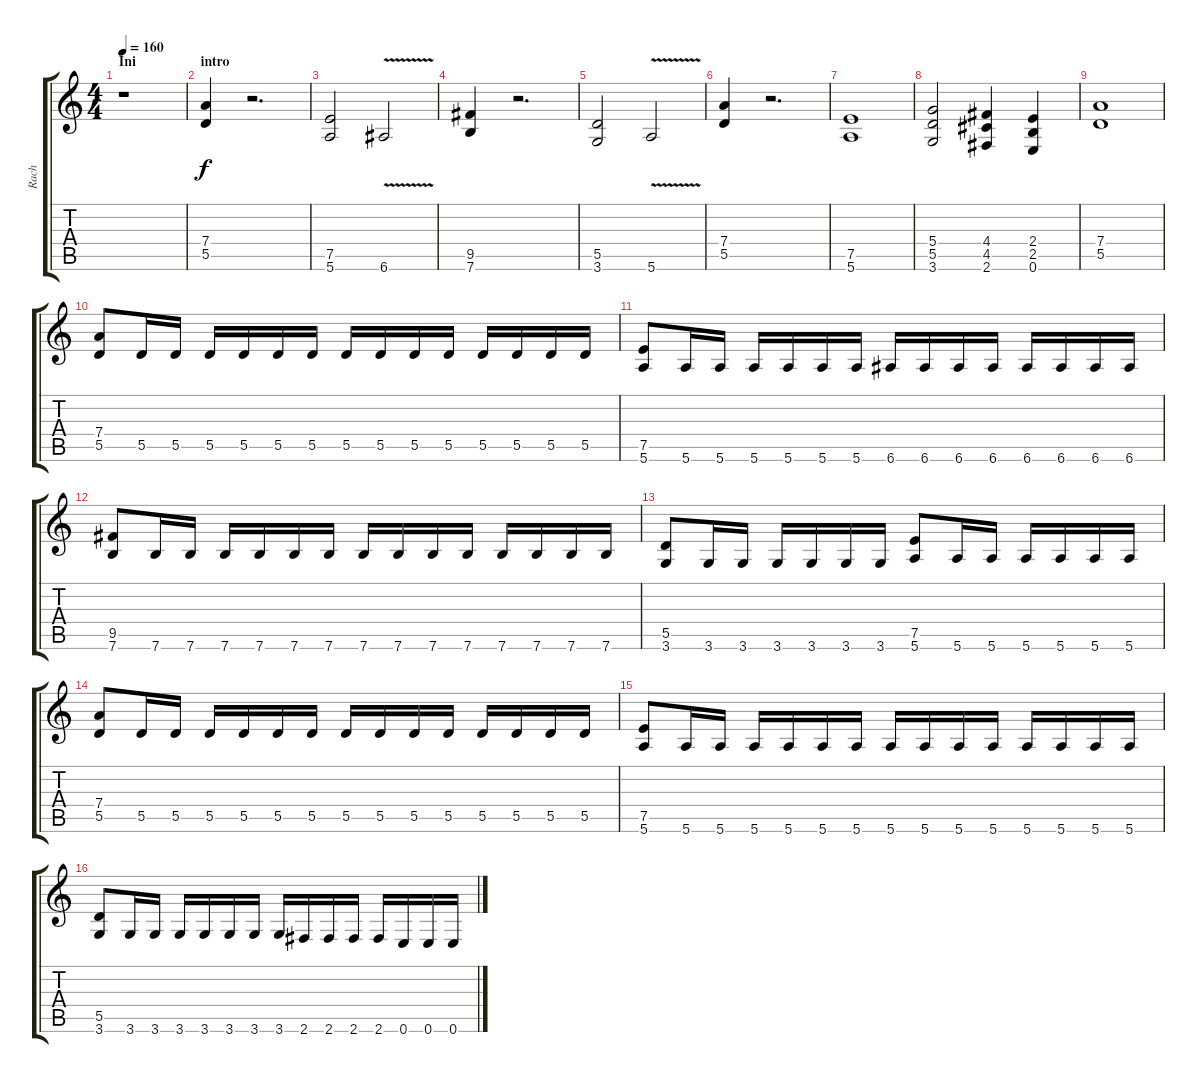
\track ("Rach" "Rach") {instrument distortionguitar}
\staff {score tabs}
\tuning (E4 B3 G3 D3 A2 E2) {hide}
\ts (4 4)
\section ("" "Ini")
\tempo 160
\clef g2
\ks c
r.1{dy f instrument distortionguitar} |
\section ("" "intro")
(7.4 5.5).4 r.2{d} |
(7.5 5.6).2 6.6{v}.2 |
(9.5 7.6).4 r.2{d} |
(5.5 3.6).2 5.6{v}.2 |
(7.4 5.5).4 r.2{d} |
(7.5 5.6).1 |
(5.4 5.5 3.6).2 (4.4 4.5 2.6).4 (2.4 2.5 0.6).4 |
(7.4 5.5).1 |
(7.4 5.5).8 5.5.16 5.5.16 5.5.16 5.5.16 5.5.16 5.5.16 5.5.16 5.5.16 5.5.16 5.5.16 5.5.16 5.5.16 5.5.16 5.5.16 |
(7.5 5.6).8 5.6.16 5.6.16 5.6.16 5.6.16 5.6.16 5.6.16 6.6.16 6.6.16 6.6.16 6.6.16 6.6.16 6.6.16 6.6.16 6.6.16 |
(9.5 7.6).8 7.6.16 7.6.16 7.6.16 7.6.16 7.6.16 7.6.16 7.6.16 7.6.16 7.6.16 7.6.16 7.6.16 7.6.16 7.6.16 7.6.16 |
(5.5 3.6).8 3.6.16 3.6.16 3.6.16 3.6.16 3.6.16 3.6.16 (7.5 5.6).8 5.6.16 5.6.16 5.6.16 5.6.16 5.6.16 5.6.16 |
(7.4 5.5).8 5.5.16 5.5.16 5.5.16 5.5.16 5.5.16 5.5.16 5.5.16 5.5.16 5.5.16 5.5.16 5.5.16 5.5.16 5.5.16 5.5.16 |
(7.5 5.6).8 5.6.16 5.6.16 5.6.16 5.6.16 5.6.16 5.6.16 5.6.16 5.6.16 5.6.16 5.6.16 5.6.16 5.6.16 5.6.16 5.6.16 |
(5.5 3.6).8 3.6.16 3.6.16 3.6.16 3.6.16 3.6.16 3.6.16 3.6.16 2.6.16 2.6.16 2.6.16 2.6.16 0.6.16 0.6.16 0.6.16
